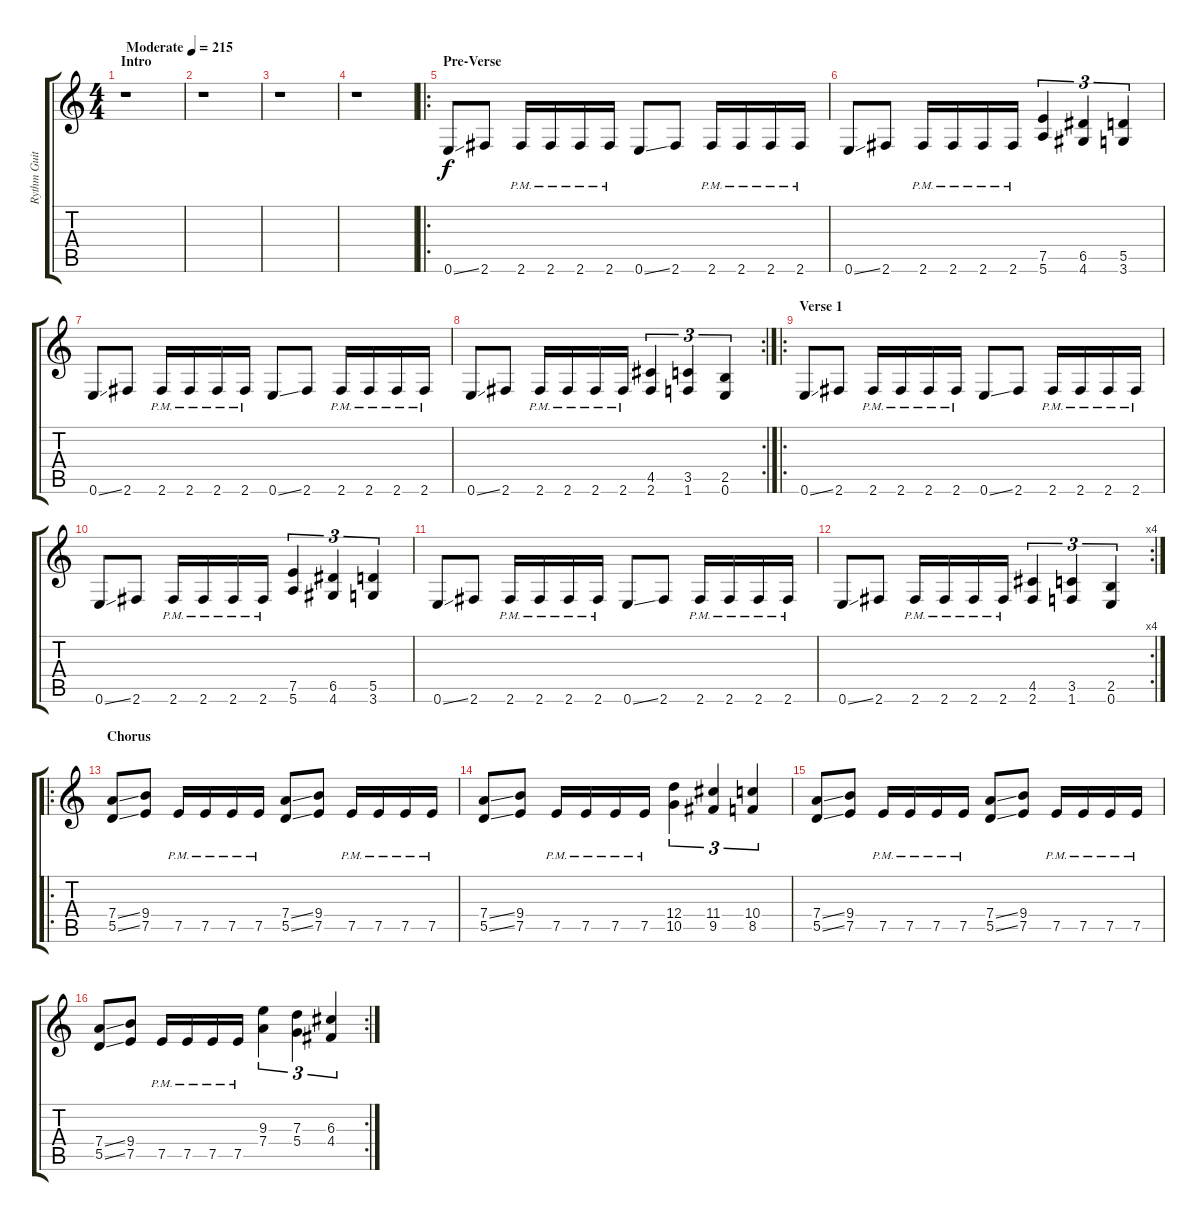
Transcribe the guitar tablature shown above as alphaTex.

\track ("Rythm Guitar" "Rythm Guit") {instrument distortionguitar}
\staff {score tabs}
\tuning (E4 B3 G3 D3 A2 E2) {hide}
\ts (4 4)
\section ("" "Intro")
\tempo (215 "Moderate")
\clef g2
\ks c
r.1{dy f instrument distortionguitar} |
r.1 |
r.1 |
r.1 |
\ro
\section ("" "Pre-Verse")
0.6{ss}.8 2.6.8 2.6{pm}.16 2.6{pm}.16 2.6{pm}.16 2.6{pm}.16 0.6{ss}.8 2.6.8 2.6{pm}.16 2.6{pm}.16 2.6{pm}.16 2.6{pm}.16 |
0.6{ss}.8 2.6.8 2.6{pm}.16 2.6{pm}.16 2.6{pm}.16 2.6{pm}.16 (7.5 5.6).4{tu (3 2)} (6.5 4.6).4{tu (3 2)} (5.5 3.6).4{tu (3 2)} |
0.6{ss}.8 2.6.8 2.6{pm}.16 2.6{pm}.16 2.6{pm}.16 2.6{pm}.16 0.6{ss}.8 2.6.8 2.6{pm}.16 2.6{pm}.16 2.6{pm}.16 2.6{pm}.16 |
\rc 2
0.6{ss}.8 2.6.8 2.6{pm}.16 2.6{pm}.16 2.6{pm}.16 2.6{pm}.16 (4.5 2.6).4{tu (3 2)} (3.5 1.6).4{tu (3 2)} (2.5 0.6).4{tu (3 2)} |
\ro
\section ("" "Verse 1")
0.6{ss}.8 2.6.8 2.6{pm}.16 2.6{pm}.16 2.6{pm}.16 2.6{pm}.16 0.6{ss}.8 2.6.8 2.6{pm}.16 2.6{pm}.16 2.6{pm}.16 2.6{pm}.16 |
0.6{ss}.8 2.6.8 2.6{pm}.16 2.6{pm}.16 2.6{pm}.16 2.6{pm}.16 (7.5 5.6).4{tu (3 2)} (6.5 4.6).4{tu (3 2)} (5.5 3.6).4{tu (3 2)} |
0.6{ss}.8 2.6.8 2.6{pm}.16 2.6{pm}.16 2.6{pm}.16 2.6{pm}.16 0.6{ss}.8 2.6.8 2.6{pm}.16 2.6{pm}.16 2.6{pm}.16 2.6{pm}.16 |
\rc 4
0.6{ss}.8 2.6.8 2.6{pm}.16 2.6{pm}.16 2.6{pm}.16 2.6{pm}.16 (4.5 2.6).4{tu (3 2)} (3.5 1.6).4{tu (3 2)} (2.5 0.6).4{tu (3 2)} |
\ro
\section ("" "Chorus")
(7.4{ss} 5.5{ss}).8 (9.4 7.5).8 7.5{pm}.16 7.5{pm}.16 7.5{pm}.16 7.5{pm}.16 (7.4{ss} 5.5{ss}).8 (9.4 7.5).8 7.5{pm}.16 7.5{pm}.16 7.5{pm}.16 7.5{pm}.16 |
(7.4{ss} 5.5{ss}).8 (9.4 7.5).8 7.5{pm}.16 7.5{pm}.16 7.5{pm}.16 7.5{pm}.16 (12.4 10.5).4{tu (3 2)} (11.4 9.5).4{tu (3 2)} (10.4 8.5).4{tu (3 2)} |
(7.4{ss} 5.5{ss}).8 (9.4 7.5).8 7.5{pm}.16 7.5{pm}.16 7.5{pm}.16 7.5{pm}.16 (7.4{ss} 5.5{ss}).8 (9.4 7.5).8 7.5{pm}.16 7.5{pm}.16 7.5{pm}.16 7.5{pm}.16 |
\rc 2
(7.4{ss} 5.5{ss}).8 (9.4 7.5).8 7.5{pm}.16 7.5{pm}.16 7.5{pm}.16 7.5{pm}.16 (9.3 7.4).4{tu (3 2)} (7.3 5.4).4{tu (3 2)} (6.3 4.4).4{tu (3 2)}
